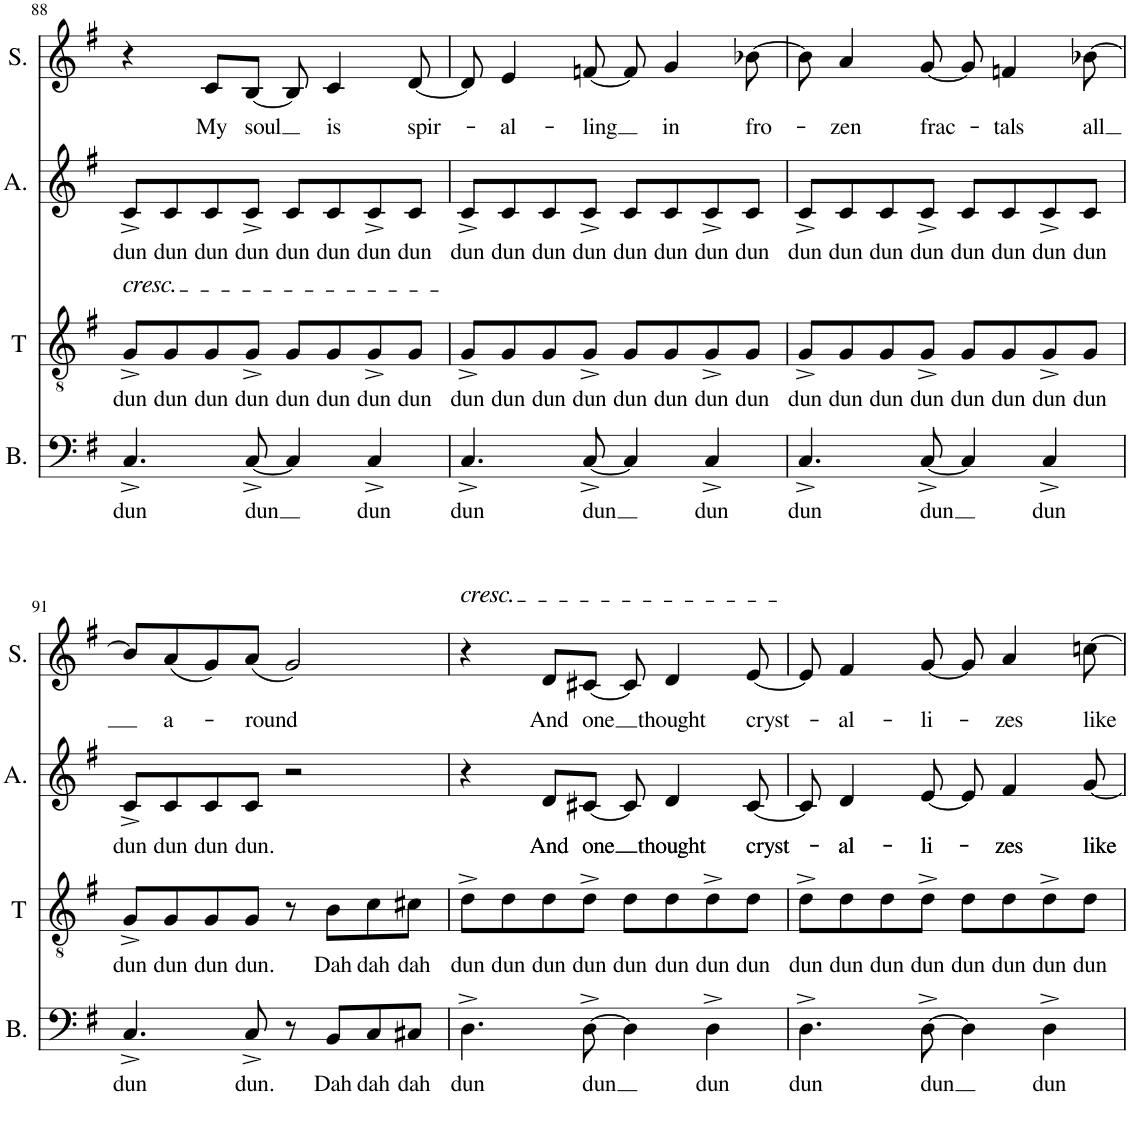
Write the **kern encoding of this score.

**kern	**text	**kern	**text	**kern	**text	**kern	**text
*part4	*part4	*part3	*part3	*part2	*part2	*part1	*part1
*staff4	*staff4	*staff3	*staff3	*staff2	*staff2	*staff1	*staff1
*I"Bass	*	*I"Tenor	*	*I"Alto	*	*I"Sopran	*
*I'B.	*	*I'T	*	*I'A.	*	*I'S.	*
!!LO:PB:g=z
*clefF4	*	*clefGv2	*	*clefG2	*	*clefG2	*
*k[f#]	*	*k[f#]	*	*k[f#]	*	*k[f#]	*
*M4/4	*	*M4/4	*	*M4/4	*	*M4/4	*
=88	=88	=88	=88	=88	=88	=88	=88
!	!	!LO:TX:a:i:t=cresc.	!	!	!	!	!
!	!LO:LY:b	!	!LO:LY:b	!	!LO:LY:b	!	!
4.C^/	dun	8G^/L	dun	8c^/L	dun	4r	.
!	!	!	!LO:LY:b	!	!LO:LY:b	!	!
.	.	8G/	dun	8c/	dun	.	.
!	!	!	!LO:LY:b	!	!LO:LY:b	!	!LO:LY:b
.	.	8G/	dun	8c/	dun	8c/L	My
!	!LO:LY:b	!	!LO:LY:b	!	!LO:LY:b	!	!LO:LY:b
[8C^/	dun	8G^/J	dun	8c^/J	dun	[8B/J	soul
!	!	!	!LO:LY:b	!	!LO:LY:b	!	!
4C/]	.	8G/L	dun	8c/L	dun	8B/]	.
!	!	!	!LO:LY:b	!	!LO:LY:b	!	!LO:LY:b
.	.	8G/	dun	8c/	dun	4c/	is
!	!LO:LY:b	!	!LO:LY:b	!	!LO:LY:b	!	!
4C^/	dun	8G^/	dun	8c^/	dun	.	.
!	!	!	!LO:LY:b	!	!LO:LY:b	!	!LO:LY:b
.	.	8G/J	dun	8c/J	dun	[8d/	spir-
=89	=89	=89	=89	=89	=89	=89	=89
!	!LO:LY:b	!	!LO:LY:b	!	!LO:LY:b	!	!
4.C^/	dun	8G^/L	dun	8c^/L	dun	8d/]	.
!	!	!	!LO:LY:b	!	!LO:LY:b	!	!LO:LY:b
.	.	8G/	dun	8c/	dun	4e/	-al-
!	!	!	!LO:LY:b	!	!LO:LY:b	!	!
.	.	8G/	dun	8c/	dun	.	.
!	!LO:LY:b	!	!LO:LY:b	!	!LO:LY:b	!	!LO:LY:b
[8C^/	dun	8G^/J	dun	8c^/J	dun	[8fn/	-ling
!	!	!	!LO:LY:b	!	!LO:LY:b	!	!
4C/]	.	8G/L	dun	8c/L	dun	8f/]	.
!	!	!	!LO:LY:b	!	!LO:LY:b	!	!LO:LY:b
.	.	8G/	dun	8c/	dun	4g/	in
!	!LO:LY:b	!	!LO:LY:b	!	!LO:LY:b	!	!
4C^/	dun	8G^/	dun	8c^/	dun	.	.
!	!	!	!LO:LY:b	!	!LO:LY:b	!	!LO:LY:b
.	.	8G/J	dun	8c/J	dun	[8b-X\	fro-
=90	=90	=90	=90	=90	=90	=90	=90
!	!LO:LY:b	!	!LO:LY:b	!	!LO:LY:b	!	!
4.C^/	dun	8G^/L	dun	8c^/L	dun	8b-\]	.
!	!	!	!LO:LY:b	!	!LO:LY:b	!	!LO:LY:b
.	.	8G/	dun	8c/	dun	4a/	-zen
!	!	!	!LO:LY:b	!	!LO:LY:b	!	!
.	.	8G/	dun	8c/	dun	.	.
!	!LO:LY:b	!	!LO:LY:b	!	!LO:LY:b	!	!LO:LY:b
[8C^/	dun	8G^/J	dun	8c^/J	dun	[8g/	frac-
!	!	!	!LO:LY:b	!	!LO:LY:b	!	!
4C/]	.	8G/L	dun	8c/L	dun	8g/]	.
!	!	!	!LO:LY:b	!	!LO:LY:b	!	!LO:LY:b
.	.	8G/	dun	8c/	dun	4fn/	-tals
!	!LO:LY:b	!	!LO:LY:b	!	!LO:LY:b	!	!
4C^/	dun	8G^/	dun	8c^/	dun	.	.
!	!	!	!LO:LY:b	!	!LO:LY:b	!	!LO:LY:b
.	.	8G/J	dun	8c/J	dun	[8b-X\	all
!!LO:LB:g=z
=91	=91	=91	=91	=91	=91	=91	=91
!	!LO:LY:b	!	!LO:LY:b	!	!LO:LY:b	!	!
4.C^/	dun	8G^/L	dun	8c^/L	dun	8b-/L]	.
!	!	!	!LO:LY:b	!	!LO:LY:b	!	!LO:LY:b
.	.	8G/	dun	8c/	dun	(8a/	a-
!	!	!	!LO:LY:b	!	!LO:LY:b	!	!
.	.	8G/	dun	8c/	dun	8g/)	.
!	!LO:LY:b	!	!LO:LY:b	!	!LO:LY:b	!	!LO:LY:b
8C^/	dun.	8G/J	dun.	8c/J	dun.	(8a/J	-round
8r	.	8r	.	2r	.	2g/)	.
!	!LO:LY:b	!	!LO:LY:b	!	!	!	!
8BB/L	Dah	8B\L	Dah	.	.	.	.
!	!LO:LY:b	!	!LO:LY:b	!	!	!	!
8C/	dah	8c\	dah	.	.	.	.
!	!LO:LY:b	!	!LO:LY:b	!	!	!	!
8C#X/J	dah	8c#X\J	dah	.	.	.	.
=92	=92	=92	=92	=92	=92	=92	=92
!	!	!	!	!	!	!LO:TX:a:i:t=cresc.	!
!	!LO:LY:b	!	!LO:LY:b	!	!	!	!
4.D^\	dun	8d^\L	dun	4r	.	4r	.
!	!	!	!LO:LY:b	!	!	!	!
.	.	8d\	dun	.	.	.	.
!	!	!	!LO:LY:b	!	!LO:LY:b	!	!LO:LY:b
.	.	8d\	dun	8d/L	And	8d/L	And
!	!LO:LY:b	!	!LO:LY:b	!	!LO:LY:b	!	!LO:LY:b
[8D^\	dun	8d^\J	dun	[8c#X/J	one	[8c#X/J	one
!	!	!	!LO:LY:b	!	!	!	!
4D\]	.	8d\L	dun	8c#/]	.	8c#/]	.
!	!	!	!LO:LY:b	!	!LO:LY:b	!	!LO:LY:b
.	.	8d\	dun	4d/	thought	4d/	thought
!	!LO:LY:b	!	!LO:LY:b	!	!	!	!
4D^\	dun	8d^\	dun	.	.	.	.
!	!	!	!LO:LY:b	!	!LO:LY:b	!	!LO:LY:b
.	.	8d\J	dun	[8c#/	cryst-	[8e/	cryst-
=93	=93	=93	=93	=93	=93	=93	=93
!	!LO:LY:b	!	!LO:LY:b	!	!	!	!
4.D^\	dun	8d^\L	dun	8c#/]	.	8e/]	.
!	!	!	!LO:LY:b	!	!LO:LY:b	!	!LO:LY:b
.	.	8d\	dun	4d/	-al-	4f#/	-al-
!	!	!	!LO:LY:b	!	!	!	!
.	.	8d\	dun	.	.	.	.
!	!LO:LY:b	!	!LO:LY:b	!	!LO:LY:b	!	!LO:LY:b
[8D^\	dun	8d^\J	dun	[8e/	-li-	[8g/	-li-
!	!	!	!LO:LY:b	!	!	!	!
4D\]	.	8d\L	dun	8e/]	.	8g/]	.
!	!	!	!LO:LY:b	!	!LO:LY:b	!	!LO:LY:b
.	.	8d\	dun	4f#/	-zes	4a/	-zes
!	!LO:LY:b	!	!LO:LY:b	!	!	!	!
4D^\	dun	8d^\	dun	.	.	.	.
!	!	!	!LO:LY:b	!	!LO:LY:b	!	!LO:LY:b
.	.	8d\J	dun	[8g/	like	[8ccn\	like
=	=	=	=	=	=	=	=
*-	*-	*-	*-	*-	*-	*-	*-
